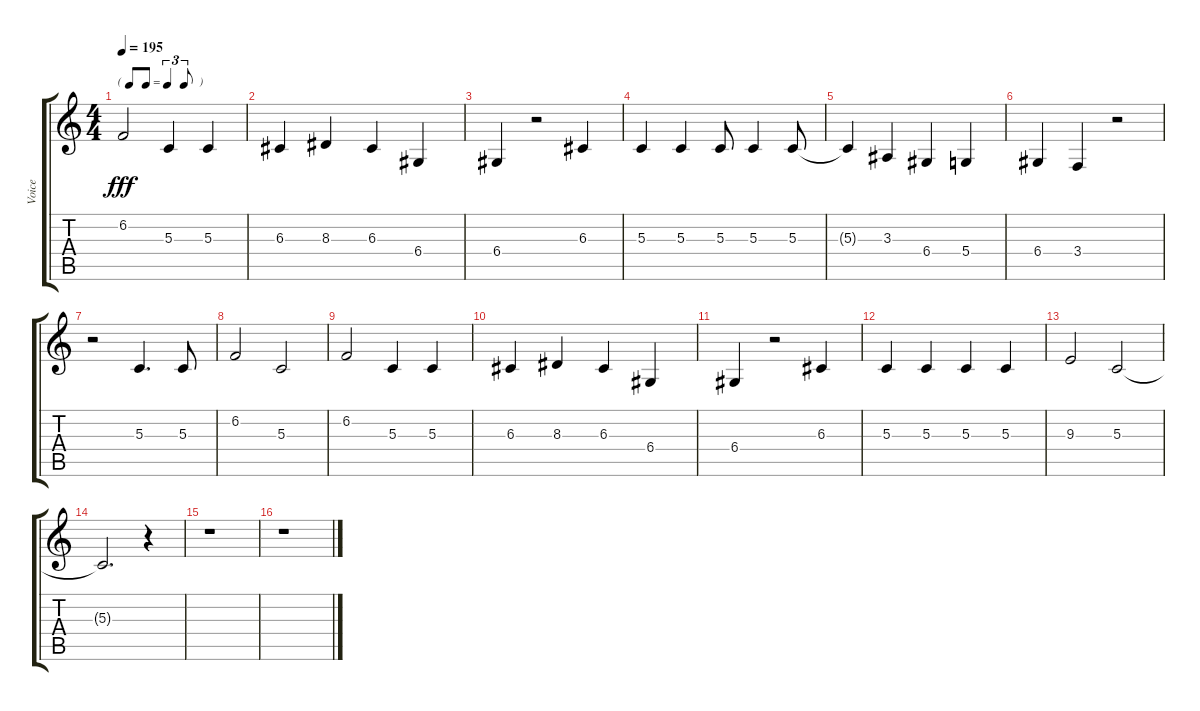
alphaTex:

\track ("Voice" "Voice") {instrument lead6voice}
\staff {score tabs}
\tuning (E4 B3 G3 D3 A2 E2) {hide}
\ts (4 4)
\tf triplet8th
\tempo 195
\clef g2
\ks c
6.2{t}.2{dy fff} 5.3.4 5.3.4 |
6.3.4 8.3.4 6.3.4 6.4.4 |
6.4.4 r.2 6.3.4 |
5.3.4 5.3.4 5.3.8 5.3.4 5.3.8 |
5.3{t}.4 3.3.4 6.4.4 5.4.4 |
6.4.4 3.4.4 r.2 |
r.2 5.3.4{d} 5.3.8 |
6.2.2 5.3.2 |
6.2.2 5.3.4 5.3.4 |
6.3.4 8.3.4 6.3.4 6.4.4 |
6.4.4 r.2 6.3.4 |
5.3.4 5.3.4 5.3.4 5.3.4 |
9.3.2 5.3.2 |
5.3{t}.2{d} r.4 |
r.1 |
r.1
